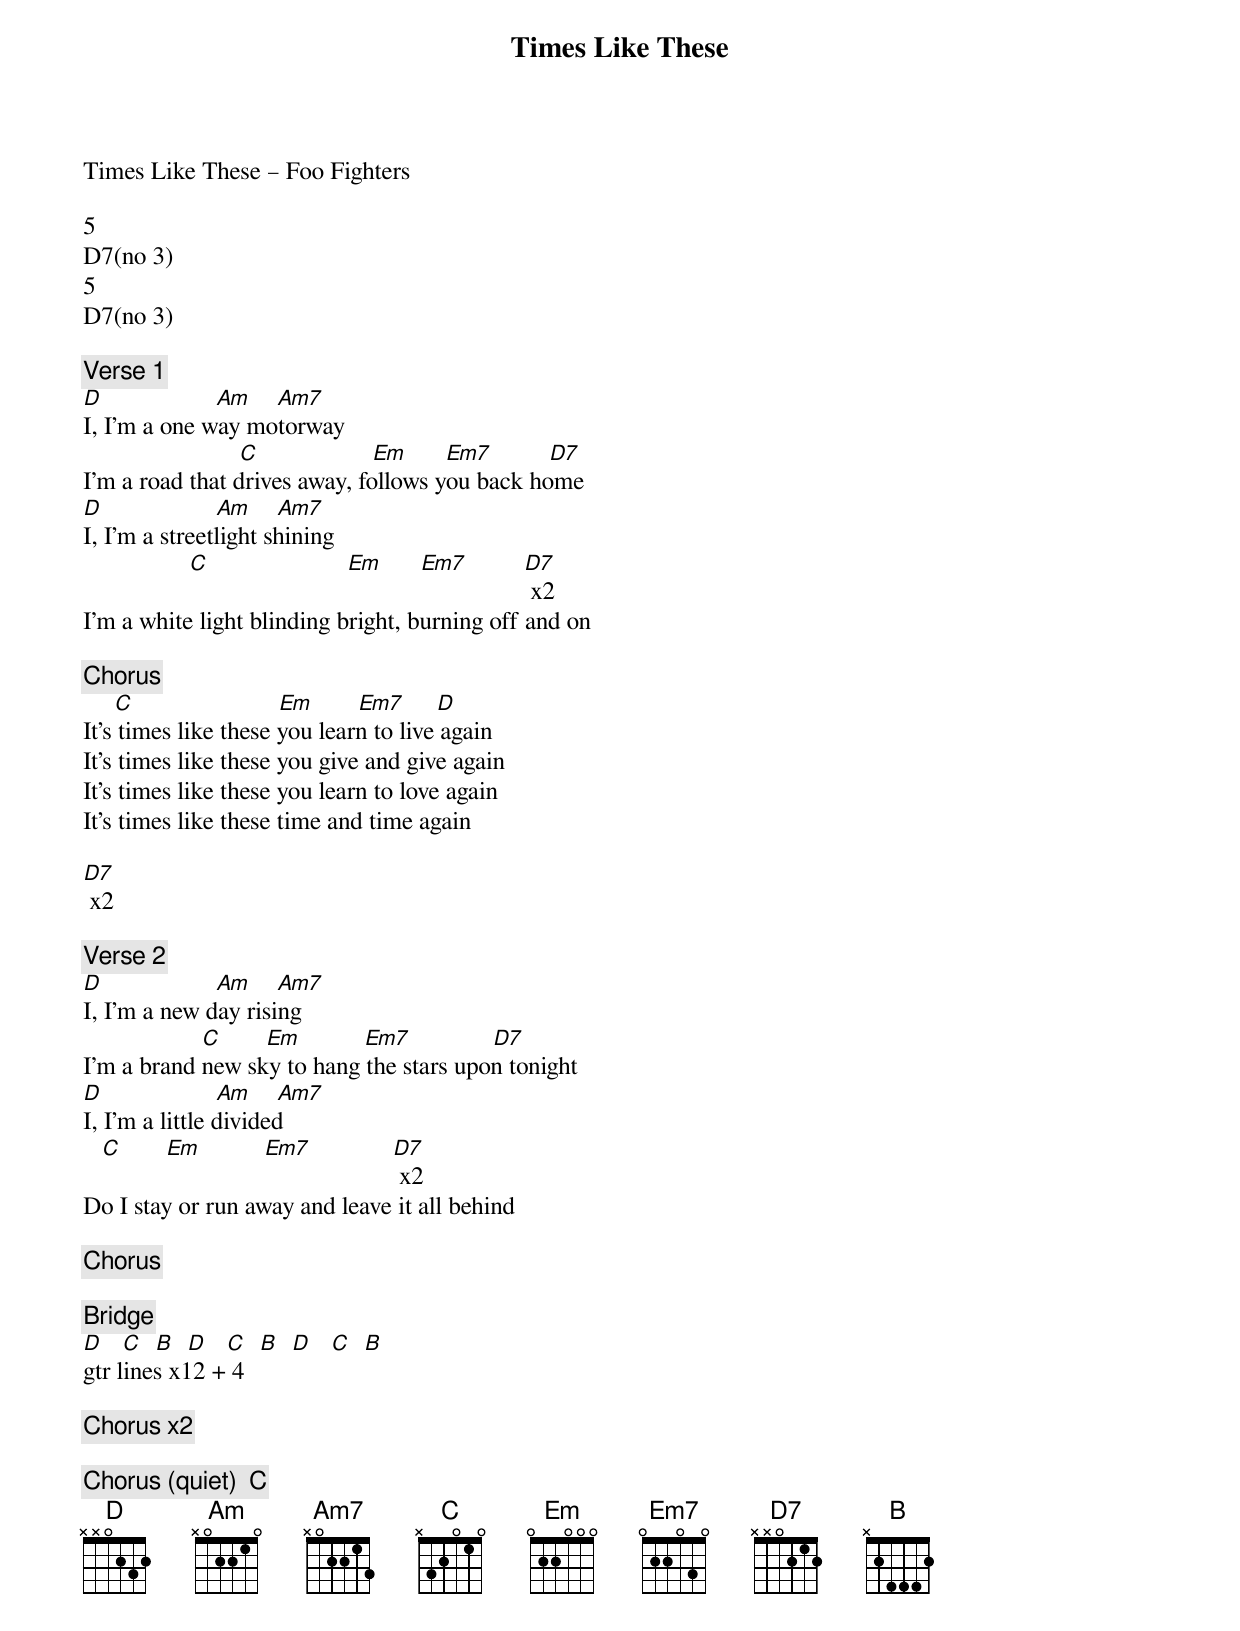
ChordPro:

{title: Times Like These}
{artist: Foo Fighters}
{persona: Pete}
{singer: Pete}
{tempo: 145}
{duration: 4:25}
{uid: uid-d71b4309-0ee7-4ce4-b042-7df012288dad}
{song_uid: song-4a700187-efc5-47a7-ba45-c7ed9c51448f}



Times Like These – Foo Fighters

5
D7(no 3)
5
D7(no 3)

{comment: Verse 1}
[D]                		[Am]    [Am7]
I, I’m a one way motorway
                 	       [C]                  [Em]      [Em7]         [D7]
I’m a road that drives away, follows you back home
[D]                		[Am]    [Am7]
I, I’m a streetlight shining
       		        [C]                      [Em]      [Em7]         [D7] x2
I’m a white light blinding bright, burning off and on

{comment: Chorus}
     [C]                    			[Em]       [Em7]     [D]
It’s times like these you learn to live again
It’s times like these you give and give again
It’s times like these you learn to love again
It’s times like these time and time again

[D7] x2

{comment: Verse 2}
[D]                		[Am]    [Am7]
I, I’m a new day rising
                 		[C]       [Em]          [Em7]             [D7]
I’m a brand new sky to hang the stars upon tonight
[D]                		[Am]    [Am7]
I, I’m a little divided
			[C]       [Em]          [Em7]             [D7] x2
Do I stay or run away and leave it all behind

{comment: Chorus}

{comment: Bridge}
[D]   [C]  [B] 	[D]   [C]  [B] 	[D]   [C]  [B]
gtr lines x12 + 4

{comment: Chorus x2}

{comment: Chorus (quiet)  C}
